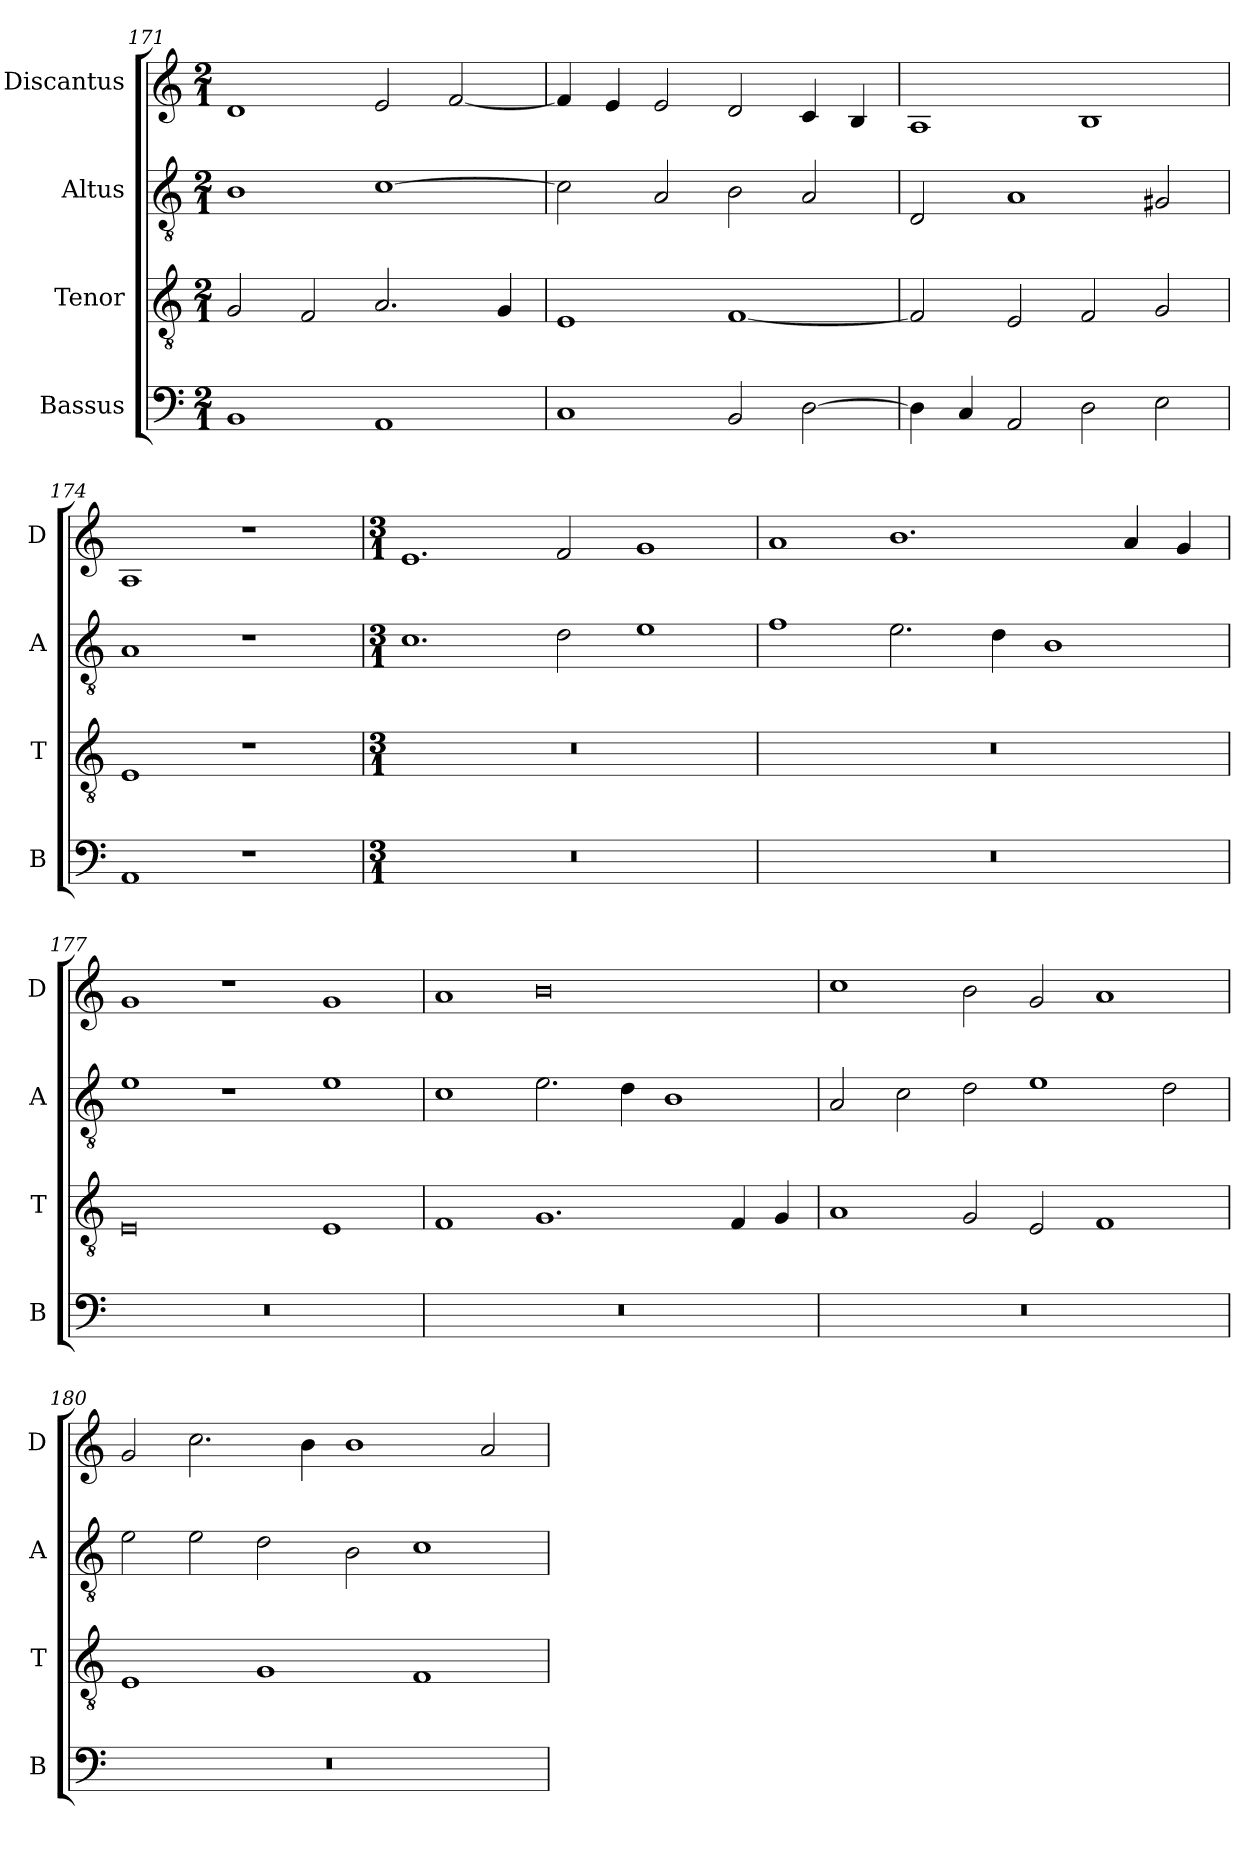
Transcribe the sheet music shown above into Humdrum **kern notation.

**kern	**kern	**kern	**kern
*part4	*part3	*part2	*part1
*staff4	*staff3	*staff2	*staff1
*I"Bassus	*I"Tenor	*I"Altus	*I"Discantus
*I'B	*I'T	*I'A	*I'D
*clefF4	*clefGv2	*clefGv2	*clefG2
*k[]	*k[]	*k[]	*k[]
*M2/1	*M2/1	*M2/1	*M2/1
=171	=171	=171	=171
1BB	2G/	1B	1d
.	2F/	.	.
1AA	2.A/	[1c	2e/
.	.	.	[2f/
.	4G/	.	.
=172	=172	=172	=172
1C	1E	2c\]	4f/]
.	.	.	4e/
.	.	2A/	2e/
2BB/	[1F	2B\	2d/
[2D\	.	2A/	4c/
.	.	.	4B/
=173	=173	=173	=173
4D\]	2F/]	2D/	1A
4C/	.	.	.
2AA/	2E/	1A	.
2D\	2F/	.	1B
2E\	2G/	2G#X/	.
=174	=174	=174	=174
1AA	1E	1A	1A
1r	1r	1r	1r
=175	=175	=175	=175
*M3/1	*M3/1	*M3/1	*M3/1
0.r	0.r	1.c	1.e
.	.	2d\	2f/
.	.	1e	1g
=176	=176	=176	=176
0.r	0.r	1f	1a
.	.	2.e\	1.b
.	.	4d\	.
.	.	1B	.
.	.	.	4a/
.	.	.	4g/
=177	=177	=177	=177
0.r	0E	1e	1g
.	.	1r	1r
.	1E	1e	1g
=178	=178	=178	=178
0.r	1F	1c	1a
.	1.G	2.e\	0b
.	.	4d\	.
.	.	1B	.
.	4F/	.	.
.	4G/	.	.
=179	=179	=179	=179
0.r	1A	2A/	1cc
.	.	2c\	.
.	2G/	2d\	2b\
.	2E/	1e	2g/
.	1F	.	1a
.	.	2d\	.
=180	=180	=180	=180
0.r	1E	2e\	2g/
.	.	2e\	2.cc\
.	1G	2d\	.
.	.	.	4b\
.	.	2B\	1b
.	1F	1c	.
.	.	.	2a/
=	=	=	=
*-	*-	*-	*-
